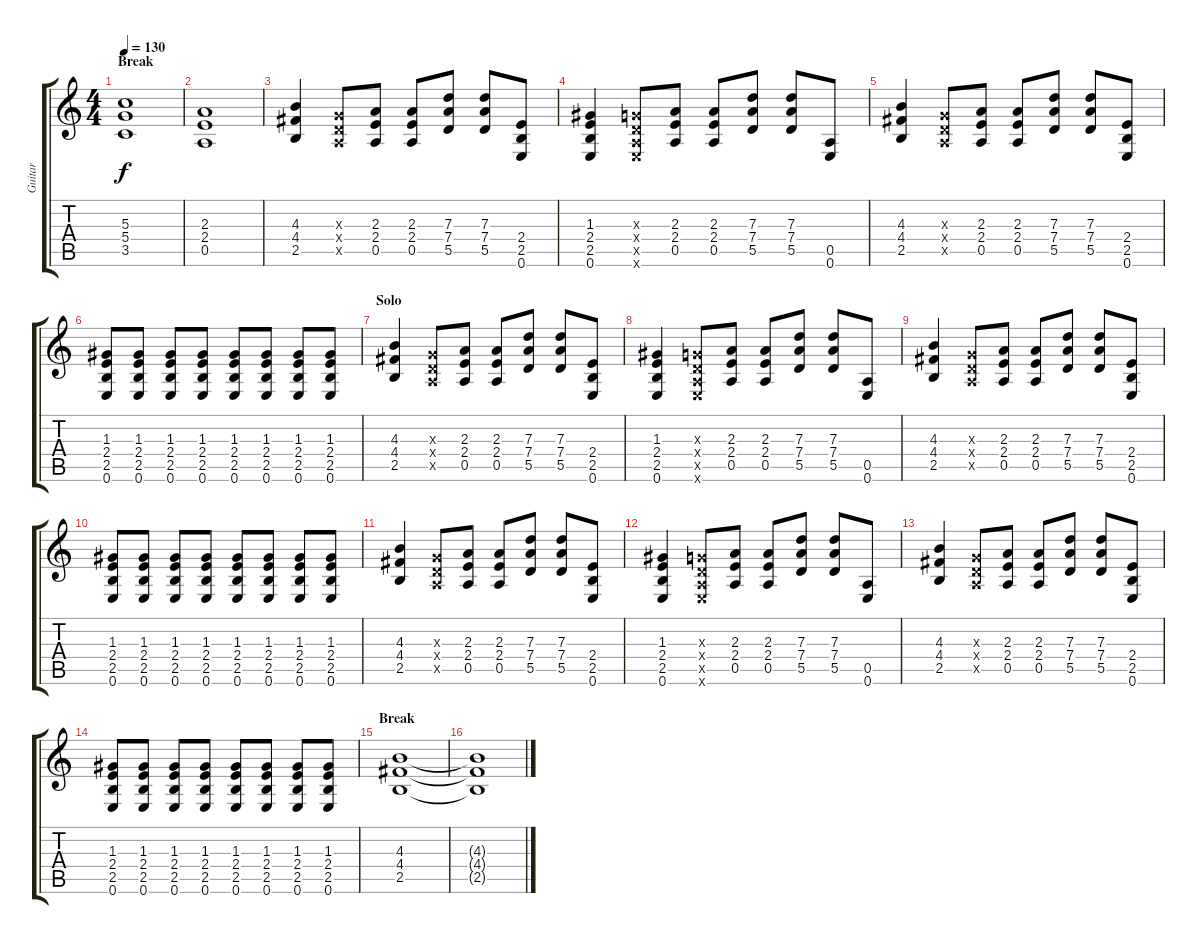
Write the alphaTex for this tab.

\track ("Guitar" "Guitar") {instrument overdrivenguitar}
\staff {score tabs}
\tuning (E4 B3 G3 D3 A2 E2) {hide}
\ts (4 4)
\section ("" "Break")
\tempo 130
\clef g2
\ks c
(5.3 5.4 3.5).1{dy f} |
(2.3 2.4 0.5).1 |
(4.3 4.4 2.5).4 (0.3{x} 0.4{x} 0.5{x}).8 (2.3 2.4 0.5).8 (2.3 2.4 0.5).8 (7.3 7.4 5.5).8 (7.3 7.4 5.5).8 (2.4 2.5 0.6).8 |
(1.3 2.4 2.5 0.6).4 (0.3{x} 0.4{x} 0.5{x} 0.6{x}).8 (2.3 2.4 0.5).8 (2.3 2.4 0.5).8 (7.3 7.4 5.5).8 (7.3 7.4 5.5).8 (0.5 0.6).8 |
(4.3 4.4 2.5).4 (0.3{x} 0.4{x} 0.5{x}).8 (2.3 2.4 0.5).8 (2.3 2.4 0.5).8 (7.3 7.4 5.5).8 (7.3 7.4 5.5).8 (2.4 2.5 0.6).8 |
(1.3 2.4 2.5 0.6).8 (1.3 2.4 2.5 0.6).8 (1.3 2.4 2.5 0.6).8 (1.3 2.4 2.5 0.6).8 (1.3 2.4 2.5 0.6).8 (1.3 2.4 2.5 0.6).8 (1.3 2.4 2.5 0.6).8 (1.3 2.4 2.5 0.6).8 |
\section ("" "Solo")
(4.3 4.4 2.5).4 (0.3{x} 0.4{x} 0.5{x}).8 (2.3 2.4 0.5).8 (2.3 2.4 0.5).8 (7.3 7.4 5.5).8 (7.3 7.4 5.5).8 (2.4 2.5 0.6).8 |
(1.3 2.4 2.5 0.6).4 (0.3{x} 0.4{x} 0.5{x} 0.6{x}).8 (2.3 2.4 0.5).8 (2.3 2.4 0.5).8 (7.3 7.4 5.5).8 (7.3 7.4 5.5).8 (0.5 0.6).8 |
(4.3 4.4 2.5).4 (0.3{x} 0.4{x} 0.5{x}).8 (2.3 2.4 0.5).8 (2.3 2.4 0.5).8 (7.3 7.4 5.5).8 (7.3 7.4 5.5).8 (2.4 2.5 0.6).8 |
(1.3 2.4 2.5 0.6).8 (1.3 2.4 2.5 0.6).8 (1.3 2.4 2.5 0.6).8 (1.3 2.4 2.5 0.6).8 (1.3 2.4 2.5 0.6).8 (1.3 2.4 2.5 0.6).8 (1.3 2.4 2.5 0.6).8 (1.3 2.4 2.5 0.6).8 |
(4.3 4.4 2.5).4 (0.3{x} 0.4{x} 0.5{x}).8 (2.3 2.4 0.5).8 (2.3 2.4 0.5).8 (7.3 7.4 5.5).8 (7.3 7.4 5.5).8 (2.4 2.5 0.6).8 |
(1.3 2.4 2.5 0.6).4 (0.3{x} 0.4{x} 0.5{x} 0.6{x}).8 (2.3 2.4 0.5).8 (2.3 2.4 0.5).8 (7.3 7.4 5.5).8 (7.3 7.4 5.5).8 (0.5 0.6).8 |
(4.3 4.4 2.5).4 (0.3{x} 0.4{x} 0.5{x}).8 (2.3 2.4 0.5).8 (2.3 2.4 0.5).8 (7.3 7.4 5.5).8 (7.3 7.4 5.5).8 (2.4 2.5 0.6).8 |
(1.3 2.4 2.5 0.6).8 (1.3 2.4 2.5 0.6).8 (1.3 2.4 2.5 0.6).8 (1.3 2.4 2.5 0.6).8 (1.3 2.4 2.5 0.6).8 (1.3 2.4 2.5 0.6).8 (1.3 2.4 2.5 0.6).8 (1.3 2.4 2.5 0.6).8 |
\section ("" "Break")
(4.3 4.4 2.5).1 |
(4.3{t} 4.4{t} 2.5{t}).1
